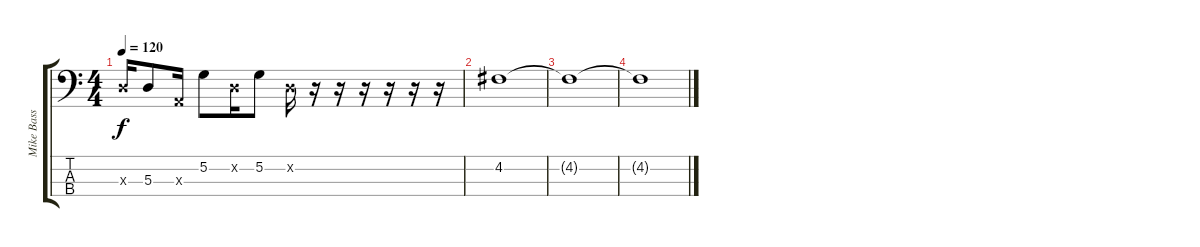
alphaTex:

\track ("Mike Bass Right Bass" "Mike Bass ") {instrument electricbasspick}
\staff {score tabs}
\tuning (G2 D2 A1 E1) {hide}
\ts (4 4)
\tempo 120
\clef f4
\ks c
5.3{x}.16{dy f} 5.3.8 0.3{x}.16 5.2.8 0.2{x}.16 5.2.8 0.2{x}.16 r.16 r.16 r.16 r.16 r.16 r.16 |
4.2.1 |
4.2{t}.1 |
4.2{t}.1
